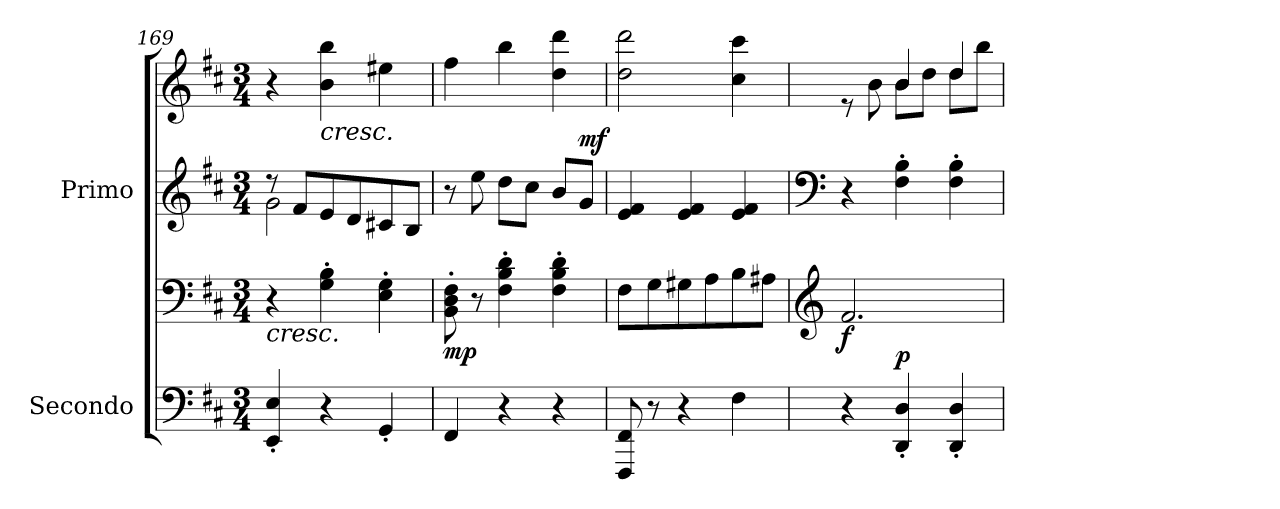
**kern	**kern	**dynam	**kern	**kern	**dynam
*part2	*part2	*part2	*part1	*part1	*part1
*staff4	*staff3	*staff3/4	*staff2	*staff1	*staff1/2
*I"Secondo	*	*	*I"Primo	*	*
*I'Sec.	*	*	*I'Pri.	*	*
*clefF4	*clefF4	*	*clefG2	*clefG2	*
*k[f#c#]	*k[f#c#]	*	*k[f#c#]	*k[f#c#]	*
*M3/4	*M3/4	*	*M3/4	*M3/4	*
=169	=169	=169	=169	=169	=169
!	!	!LO:HP:b	!	!	!
*	*	*	*^	*	*
4EE/' 4E/'	4r	<	8r	2g\	4r	.
.	.	.	8f#/L	.	.	.
!	!	!	!	!	!	!LO:HP:b
4r	4G\' 4B\'	.	8e/	.	4b\ 4bb\	<
.	.	.	8d/	.	.	.
4GG'/	4E\' 4G\'	.	8c#X/	4rAyy	4ee#X\	.
.	.	.	8B/J	.	.	.
*	*	*	*v	*v	*	*
=170	=170	=170	=170	=170	=170
!	!	!LO:DY:b	!	!	!
4FF#/	8BB\' 8D\' 8F#\'	mp	8r	4ff#\	.
.	8r	.	8ee\	.	.
4r	4F#\' 4B\' 4d\'	.	8dd\L	4bb\	.
.	.	.	8cc#\J	.	.
4r	4F#\' 4B\' 4d\'	.	8b/L	4dd\ 4ddd\	.
!	!	!	!	!	!LO:DY:a=2
.	.	.	8g/J	.	mf
.	.	.	.	.	[
!!LO:LB:g=z
=171	=171	=171	=171	=171	=171
8FFF#/ 8FF#/	8F#\L	.	4e/ 4f#/	2dd\ 2ddd\	.
8r	8G\	.	.	.	.
4r	8G#X\	.	4e/ 4f#/	.	.
.	8A\	.	.	.	.
4F#\	8B\	.	4e/ 4f#/	4cc#\ 4ccc#\	.
.	8A#X\J	.	.	.	.
.	.	[	.	.	.
=172	=172	=172	=172	=172	=172
*	*clefG2	*	*clefF4	*	*
*	*	*	*	*^	*
!	!	!LO:DY:b	!	!	!	!
4r	2.f#/	f	4r	8re	4ryy	.
.	.	.	.	8b\	.	.
!	!	!LO:DY:a=2	!	!	!	!
4DD/' 4D/'	.	p	4F#\' 4B\'	4b/	8b\L	.
.	.	.	.	.	8dd\J	.
4DD/' 4D/'	.	.	4F#\' 4B\'	4dd/	8dd\L	.
.	.	.	.	.	8bb\J	.
*	*	*	*	*v	*v	*
=	=	=	=	=	=
*-	*-	*-	*-	*-	*-
